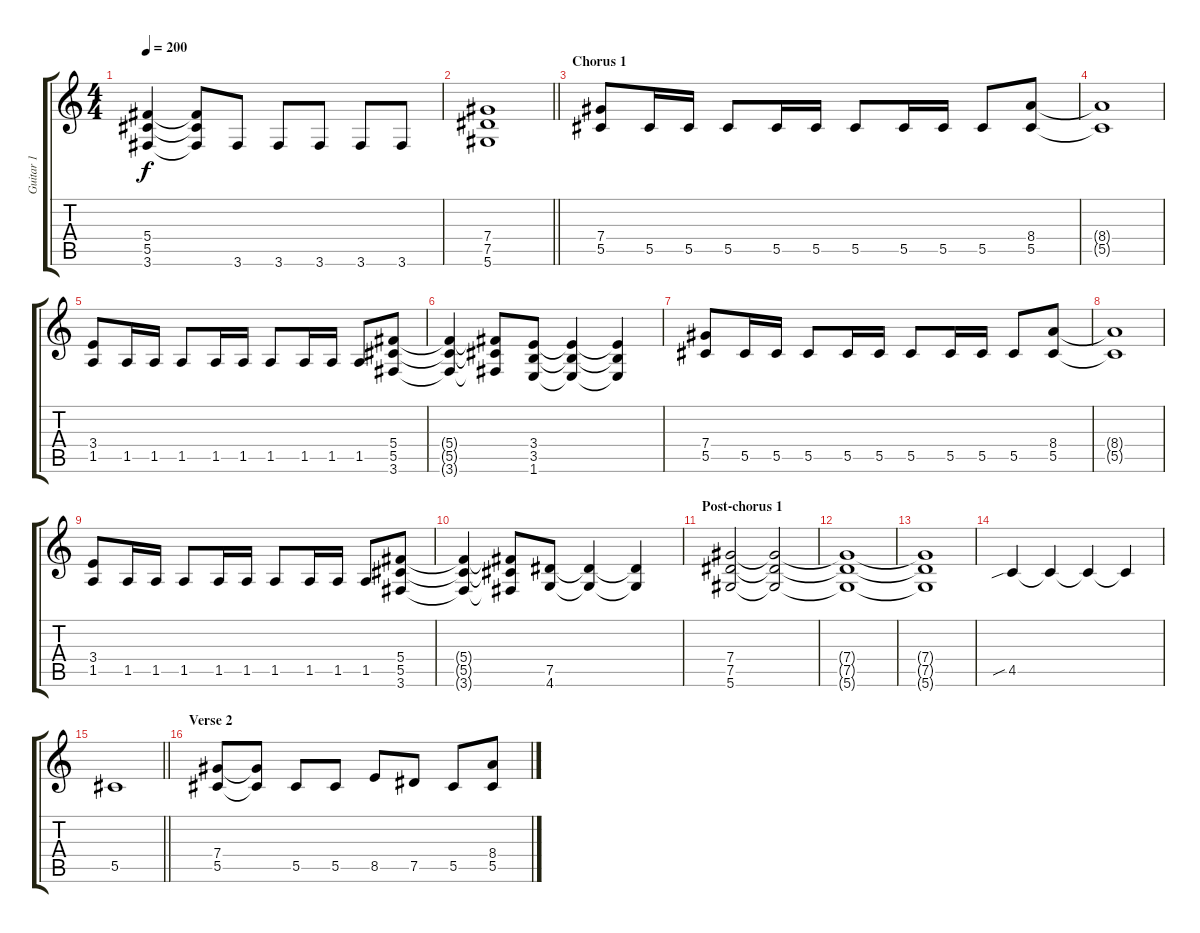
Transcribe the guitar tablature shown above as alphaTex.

\track ("Guitar 1" "Guitar 1") {instrument distortionguitar}
\staff {score tabs}
\tuning (Eb4 Bb3 Gb3 Db3 Ab2 Eb2) {hide}
\ts (4 4)
\tempo 200
\clef g2
\ks c
(5.4 5.5 3.6).4{dy f} (5.4{t} 5.5{t} 3.6{t}).8 3.6.8 3.6.8 3.6.8 3.6.8 3.6.8 |
\barLineRight lightlight
(7.4 7.5 5.6).1 |
\section ("" "Chorus 1")
(7.4 5.5).8 5.5.16 5.5.16 5.5.8 5.5.16 5.5.16 5.5.8 5.5.16 5.5.16 5.5.8 (8.4 5.5).8 |
(8.4{t} 5.5{t}).1 |
(3.4 1.5).8 1.5.16 1.5.16 1.5.8 1.5.16 1.5.16 1.5.8 1.5.16 1.5.16 1.5.8 (5.4 5.5 3.6).8 |
(5.4{t} 5.5{t} 3.6{t}).4 (5.4{t} 5.5{t} 3.6{t}).8 (3.4 3.5 1.6).8 (3.4{t} 3.5{t} 1.6{t}).4 (3.4{t} 3.5{t} 1.6{t}).4 |
(7.4 5.5).8 5.5.16 5.5.16 5.5.8 5.5.16 5.5.16 5.5.8 5.5.16 5.5.16 5.5.8 (8.4 5.5).8 |
(8.4{t} 5.5{t}).1 |
(3.4 1.5).8 1.5.16 1.5.16 1.5.8 1.5.16 1.5.16 1.5.8 1.5.16 1.5.16 1.5.8 (5.4 5.5 3.6).8 |
(5.4{t} 5.5{t} 3.6{t}).4 (5.4{t} 5.5{t} 3.6{t}).8 (7.5 4.6).8 (7.5{t} 4.6{t}).4 (7.5{t} 4.6{t}).4 |
\section ("" "Post-chorus 1")
(7.4 7.5 5.6).2 (7.4{t} 7.5{t} 5.6{t}).2 |
(7.4{t} 7.5{t} 5.6{t}).1 |
(7.4{t} 7.5{t} 5.6{t}).1 |
4.5{sib}.4 4.5{t}.4 4.5{t}.4 4.5{t}.4 |
\barLineRight lightlight
5.5.1 |
\section ("" "Verse 2")
(7.4 5.5).8 (7.4{t} 5.5{t}).8 5.5.8 5.5.8 8.5.8 7.5.8 5.5.8 (8.4 5.5).8
